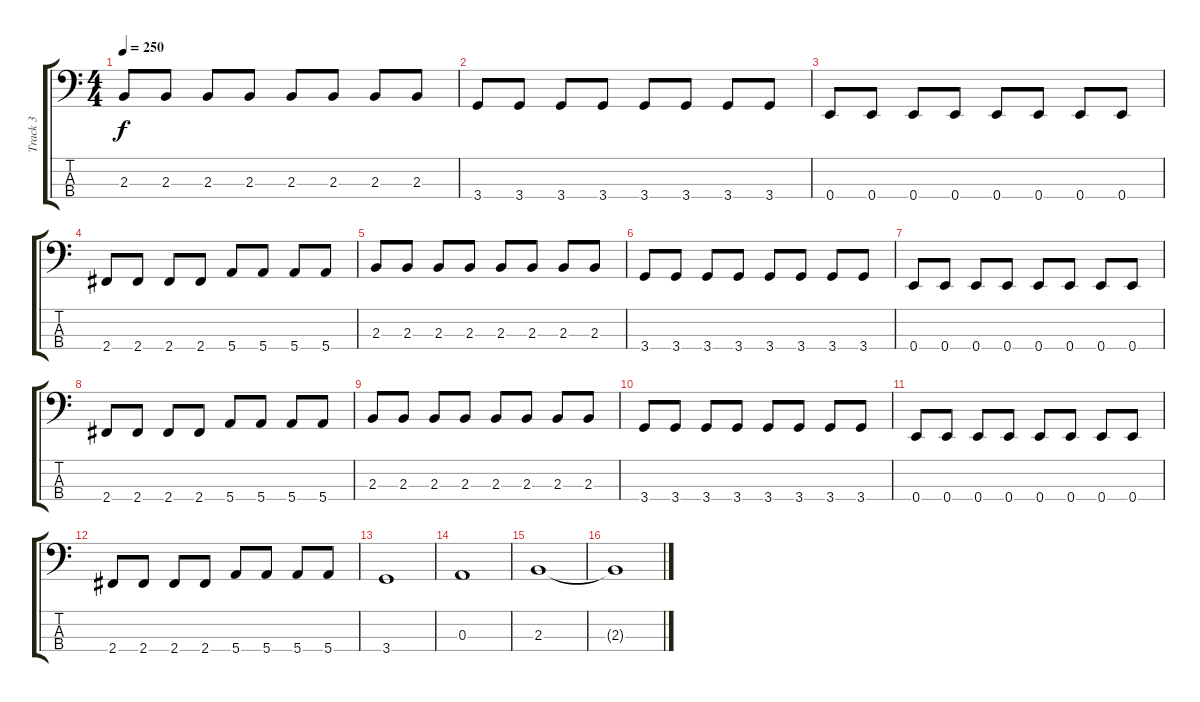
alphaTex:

\track ("Track 3" "Track 3") {instrument electricbassfinger}
\staff {score tabs}
\tuning (G2 D2 A1 E1) {hide}
\ts (4 4)
\tempo 250
\clef f4
\ks c
2.3.8{dy f} 2.3.8 2.3.8 2.3.8 2.3.8 2.3.8 2.3.8 2.3.8 |
3.4.8 3.4.8 3.4.8 3.4.8 3.4.8 3.4.8 3.4.8 3.4.8 |
0.4.8 0.4.8 0.4.8 0.4.8 0.4.8 0.4.8 0.4.8 0.4.8 |
2.4.8 2.4.8 2.4.8 2.4.8 5.4.8 5.4.8 5.4.8 5.4.8 |
2.3.8 2.3.8 2.3.8 2.3.8 2.3.8 2.3.8 2.3.8 2.3.8 |
3.4.8 3.4.8 3.4.8 3.4.8 3.4.8 3.4.8 3.4.8 3.4.8 |
0.4.8 0.4.8 0.4.8 0.4.8 0.4.8 0.4.8 0.4.8 0.4.8 |
2.4.8 2.4.8 2.4.8 2.4.8 5.4.8 5.4.8 5.4.8 5.4.8 |
2.3.8 2.3.8 2.3.8 2.3.8 2.3.8 2.3.8 2.3.8 2.3.8 |
3.4.8 3.4.8 3.4.8 3.4.8 3.4.8 3.4.8 3.4.8 3.4.8 |
0.4.8 0.4.8 0.4.8 0.4.8 0.4.8 0.4.8 0.4.8 0.4.8 |
2.4.8 2.4.8 2.4.8 2.4.8 5.4.8 5.4.8 5.4.8 5.4.8 |
3.4.1 |
0.3.1 |
2.3.1 |
2.3{t}.1
